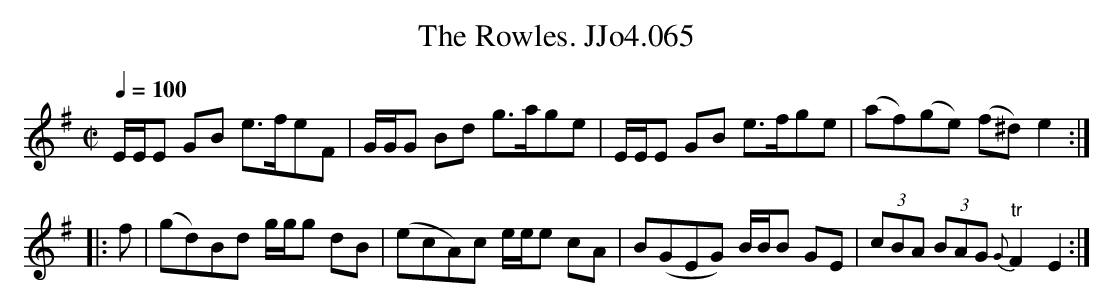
X:1
T:Rowles. JJo4.065, The
M:C|
L:1/8
Q:1/4=100
K:Em
E/E/E GB e>feF|G/G/G Bd g>age|E/E/E GB e>fge|(af)(ge) (f^d)e2:|
|:f|(gd)Bd g/g/g dB|(ecA)c e/e/e cA|B(GEG) B/B/B GE|(3cBA (3BAG {G}"tr"F2E2:|
